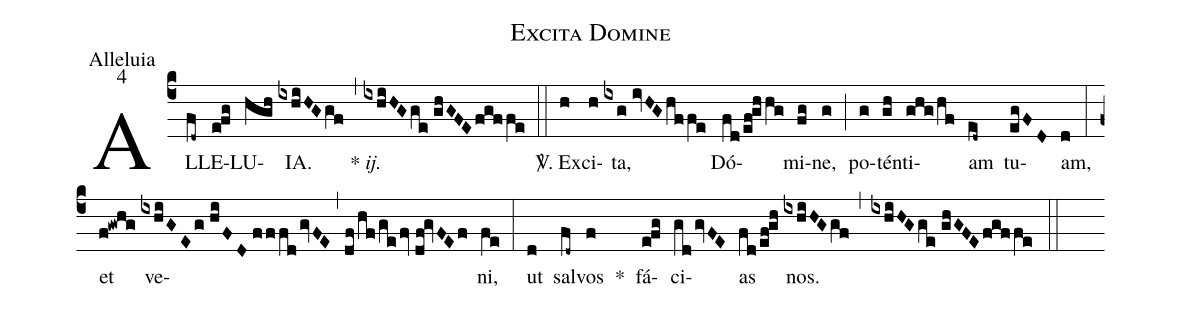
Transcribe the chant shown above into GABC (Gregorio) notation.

name:Excita Domine;
office-part:Alleluia;
mode:4;
%%
(c4) AL(fd~)LE(efg)LU(hgh){IA}.(ixhiHGgf) (,) * <i>ij.</i>{}(ixhiHGge//ghGFEfgffe) (::) <sp>V/</sp>. Ex(h)ci(h)ta,(ixg//ivHGhffe) Dó(fd/ef!ghhg)mi(fg)ne,(g) (;) po(g)tén(gh)ti(ghg/hf)am(ed~) tu(egFD)am,(d) (:) et(f!gwhg) ve(ixhiGEg//hiFD//fffdgvFE,df/hf/gefv//df!gvFEf)ni,(fe) (:) ut(d) sal(fd~)vos(f) *() fá(efg)ci(gdgvFE)as(fd/ef!gh) nos.(ixhiHG/!gf,ixhiHGge//ghGFEfgffe) (::)
